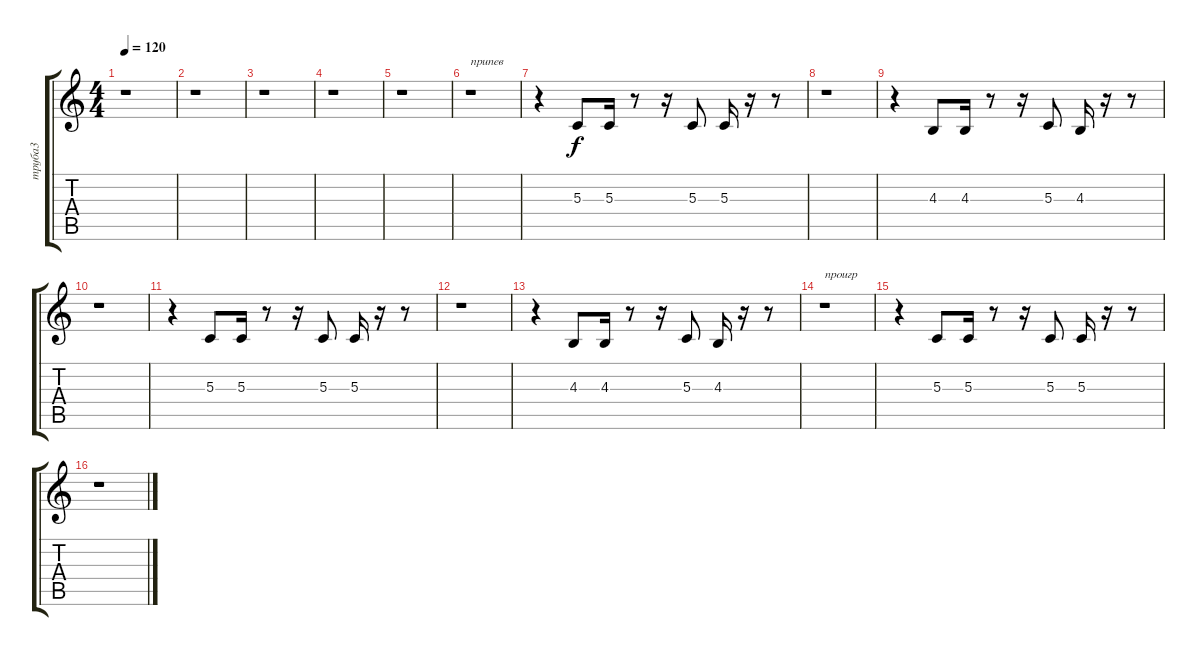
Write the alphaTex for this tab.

\track ("труба3" "труба3") {instrument tuba}
\staff {score tabs}
\tuning (E4 B3 G3 D3 A2 E2) {hide}
\ts (4 4)
\tempo 120
\clef g2
\ks c
r.1{dy f} |
r.1 |
r.1 |
r.1 |
r.1 |
r.1{txt "припев"} |
r.4 5.3.8 5.3.16 r.8 r.16 5.3.8 5.3.16 r.16 r.8 |
r.1 |
r.4 4.3.8 4.3.16 r.8 r.16 5.3.8 4.3.16 r.16 r.8 |
r.1 |
r.4 5.3.8 5.3.16 r.8 r.16 5.3.8 5.3.16 r.16 r.8 |
r.1 |
r.4 4.3.8 4.3.16 r.8 r.16 5.3.8 4.3.16 r.16 r.8 |
r.1{txt "проигр"} |
r.4 5.3.8 5.3.16 r.8 r.16 5.3.8 5.3.16 r.16 r.8 |
r.1
